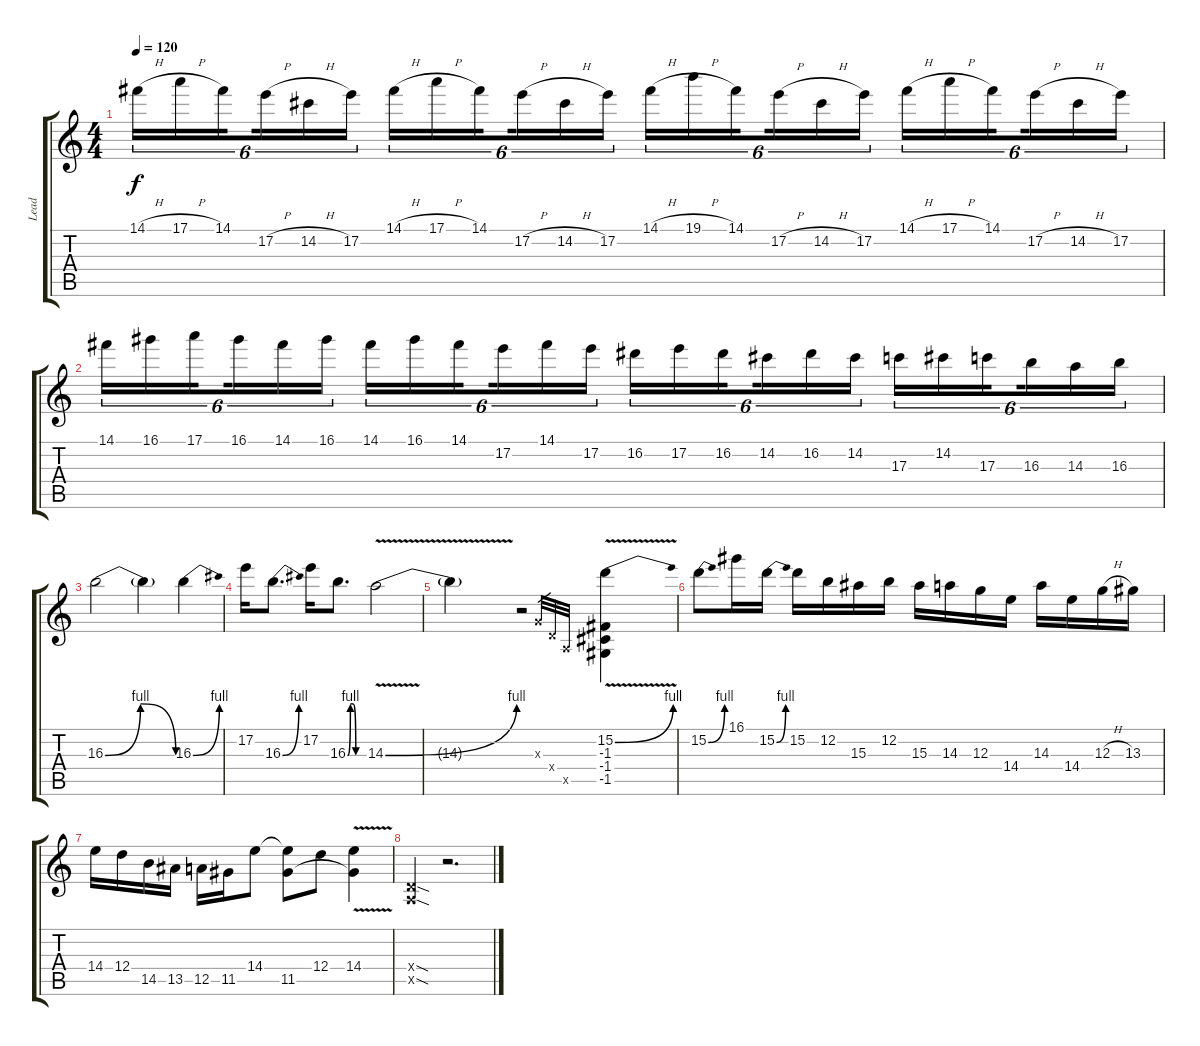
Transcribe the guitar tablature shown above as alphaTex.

\track ("Lead" "Lead") {instrument overdrivenguitar}
\staff {score tabs}
\tuning (E4 B3 G3 D3 A2 E2) {hide}
\ts (4 4)
\tempo 120
\clef g2
\ks c
14.1{h}.16{tu (6 4) dy f} 17.1{h}.16{tu (6 4)} 14.1.16{tu (6 4) beam splitsecondary} 17.2{h}.16{tu (6 4)} 14.2{h}.16{tu (6 4)} 17.2.16{tu (6 4)} 14.1{h}.16{tu (6 4)} 17.1{h}.16{tu (6 4)} 14.1.16{tu (6 4) beam splitsecondary} 17.2{h}.16{tu (6 4)} 14.2{h}.16{tu (6 4)} 17.2.16{tu (6 4)} 14.1{h}.16{tu (6 4)} 19.1{h}.16{tu (6 4)} 14.1.16{tu (6 4) beam splitsecondary} 17.2{h}.16{tu (6 4)} 14.2{h}.16{tu (6 4)} 17.2.16{tu (6 4)} 14.1{h}.16{tu (6 4)} 17.1{h}.16{tu (6 4)} 14.1.16{tu (6 4) beam splitsecondary} 17.2{h}.16{tu (6 4)} 14.2{h}.16{tu (6 4)} 17.2.16{tu (6 4)} |
14.1.16{tu (6 4)} 16.1.16{tu (6 4)} 17.1.16{tu (6 4) beam splitsecondary} 16.1.16{tu (6 4)} 14.1.16{tu (6 4)} 16.1.16{tu (6 4)} 14.1.16{tu (6 4)} 16.1.16{tu (6 4)} 14.1.16{tu (6 4) beam splitsecondary} 17.2.16{tu (6 4)} 14.1.16{tu (6 4)} 17.2.16{tu (6 4)} 16.2.16{tu (6 4)} 17.2.16{tu (6 4)} 16.2.16{tu (6 4) beam splitsecondary} 14.2.16{tu (6 4)} 16.2.16{tu (6 4)} 14.2.16{tu (6 4)} 17.3.16{tu (6 4)} 14.2.16{tu (6 4)} 17.3.16{tu (6 4) beam splitsecondary} 16.3.16{tu (6 4)} 14.3.16{tu (6 4)} 16.3.16{tu (6 4)} |
16.3{be (bendrelease 0 0 15 4 35 4 60 0)}.2 16.3{t}.4 16.3{be (bend 0 0 60 4)}.4 |
17.2.16 16.3{be (bend 0 0 60 4)}.8{d} 17.2.16 16.3{be (custom 0 0 10 4 20 4 30 0 60 0)}.8{d} 14.3{be (bend 0 0 60 4) v}.2 |
14.3{t}.4 r.2 0.3{x}.32{gr} 0.4{x}.32{gr} 0.5{x}.32{gr} (15.2{be (bend 0 0 60 4) v} -1.3 -1.4 -1.5).4 |
15.2{be (bend 0 0 60 4)}.8 16.1.16 15.2{be (bend 0 0 60 4)}.16 15.2.16 12.2.16 15.3.16 12.2.16 15.3.16 14.3.16 12.3.16 14.4.16 14.3.16 14.4.16 12.3{h}.16 13.3.16 |
14.4.16 12.4.16 14.5.16 13.5.16 12.5.16 11.5.16 14.4.8 (14.4{t} 11.5).8 12.4.8 (14.4{v} 11.5{t}).4 |
(0.4{sod x} 0.5{sod x}).4 r.2{d}
